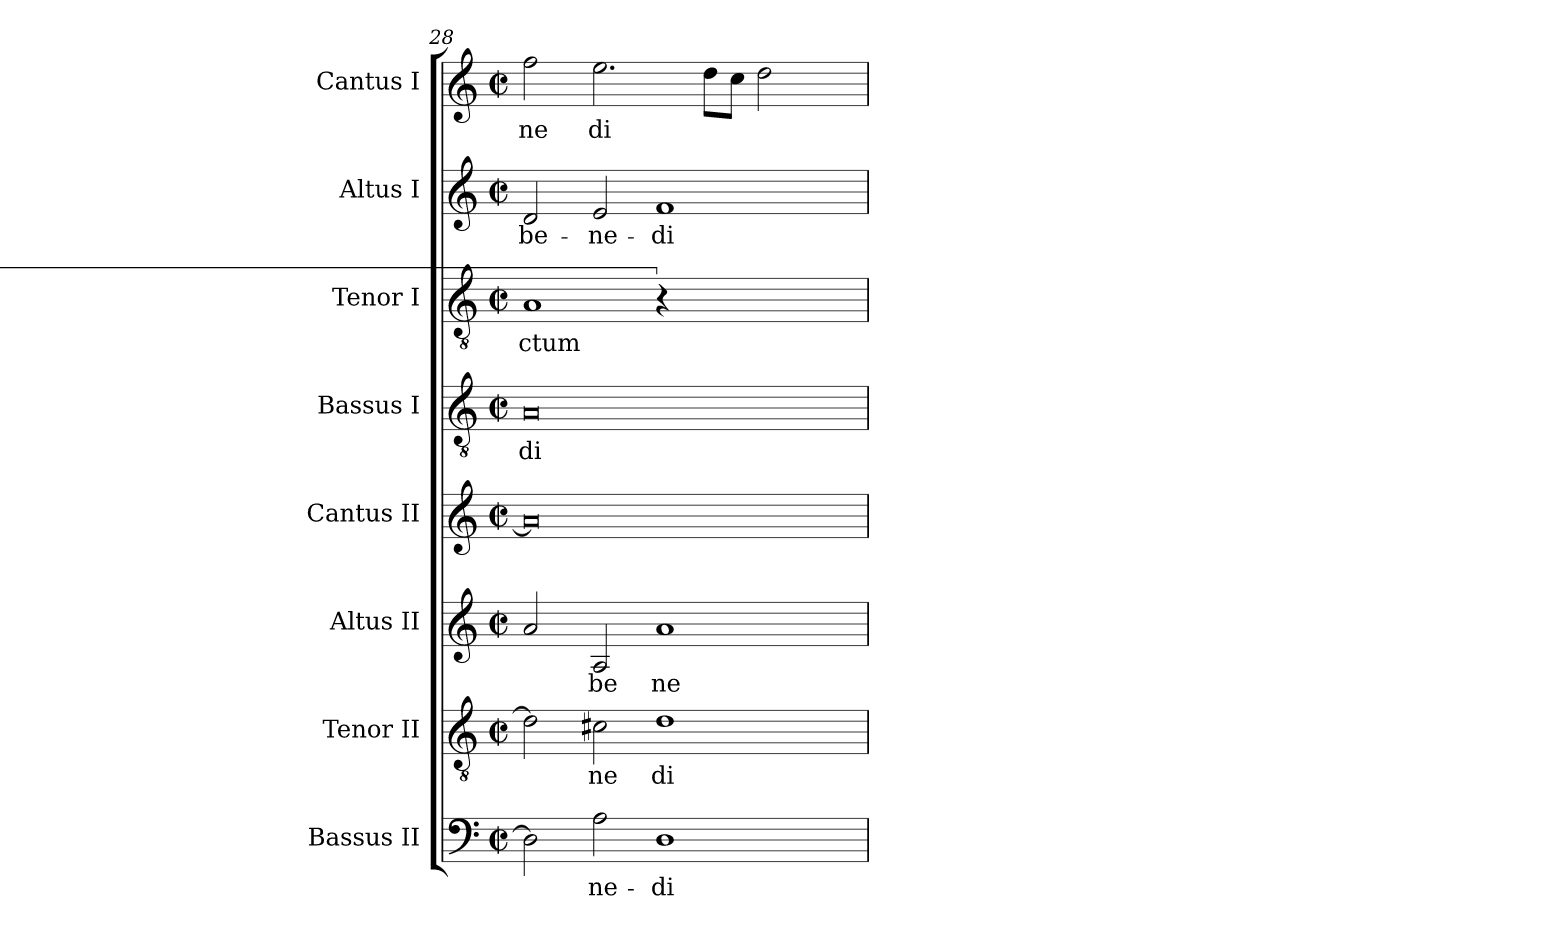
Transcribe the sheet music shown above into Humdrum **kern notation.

**kern	**text	**kern	**text	**kern	**text	**kern	**kern	**text	**kern	**text	**kern	**text	**kern	**text
*part8	*part8	*part7	*part7	*part6	*part6	*part5	*part4	*part4	*part3	*part3	*part2	*part2	*part1	*part1
*staff8	*staff8	*staff7	*staff7	*staff6	*staff6	*staff5	*staff4	*staff4	*staff3	*staff3	*staff2	*staff2	*staff1	*staff1
*I"Bassus II	*	*I"Tenor II	*	*I"Altus II	*	*I"Cantus II	*I"Bassus I	*	*I"Tenor I	*	*I"Altus I	*	*I"Cantus I	*
!!LO:PB:g=z
*clefF4	*	*clefGv2	*	*clefG2	*	*clefG2	*clefGv2	*	*clefGv2	*	*clefG2	*	*clefG2	*
*M2/2	*	*M2/2	*	*M2/2	*	*M2/2	*M2/2	*	*M2/2	*	*M2/2	*	*M2/2	*
*met(c|)	*	*met(c|)	*	*met(c|)	*	*met(c|)	*met(c|)	*	*met(c|)	*	*met(c|)	*	*met(c|)	*
=28	=28	=28	=28	=28	=28	=28	=28	=28	=28	=28	=28	=28	=28	=28
!	!	!	!	!	!	!	!	!LO:LY:b:cj	!	!LO:LY:b:cj	!	!LO:LY:b:cj	!	!LO:LY:b:cj
*	*	*^	*	*	*	*	*	*	*	*	*	*	*	*
2D\]	.	2d\]	64ryy	.	2a/	.	0a]	0A	di	1A	ctum	2d/	be-	2ff\	ne
.	.	.	1ryy	.	.	.	.	.	.	.	.	.	.	.	.
!	!LO:LY:b:cj	!	!	!LO:LY:b:cj	!	!LO:LY:b:cj	!	!	!	!	!	!	!LO:LY:b:cj	!	!LO:LY:b:cj
2A\	-ne-	2c#X\	.	-ne	2A/	be	.	.	.	.	.	2e/	-ne-	2.ee\	di
!	!LO:LY:b:cj	!	!	!LO:LY:b:cj	!	!LO:LY:b:cj	!	!	!	!LO:N:vis=1	!	!	!LO:LY:b:cj	!	!
1D	-di-	1d	.	di	1a	ne	.	.	.	4%5r	.	1f	-di-	.	.
.	.	.	1ryy	.	.	.	.	.	.	.	.	.	.	.	.
.	.	.	.	.	.	.	.	.	.	.	.	.	.	8dd\L	.
.	.	.	.	.	.	.	.	.	.	.	.	.	.	8cc\J	.
.	.	.	.	.	.	.	.	.	.	.	.	.	.	2dd\	.
4ryy	.	4ryy	.	.	4ryy	.	4ryy	4ryy	.	.	.	4ryy	.	4ryy	.
.	.	.	8...ryy	.	.	.	.	.	.	.	.	.	.	.	.
*	*	*v	*v	*	*	*	*	*	*	*	*	*	*	*	*
=	=	=	=	=	=	=	=	=	=	=	=	=	=	=
*-	*-	*-	*-	*-	*-	*-	*-	*-	*-	*-	*-	*-	*-	*-
